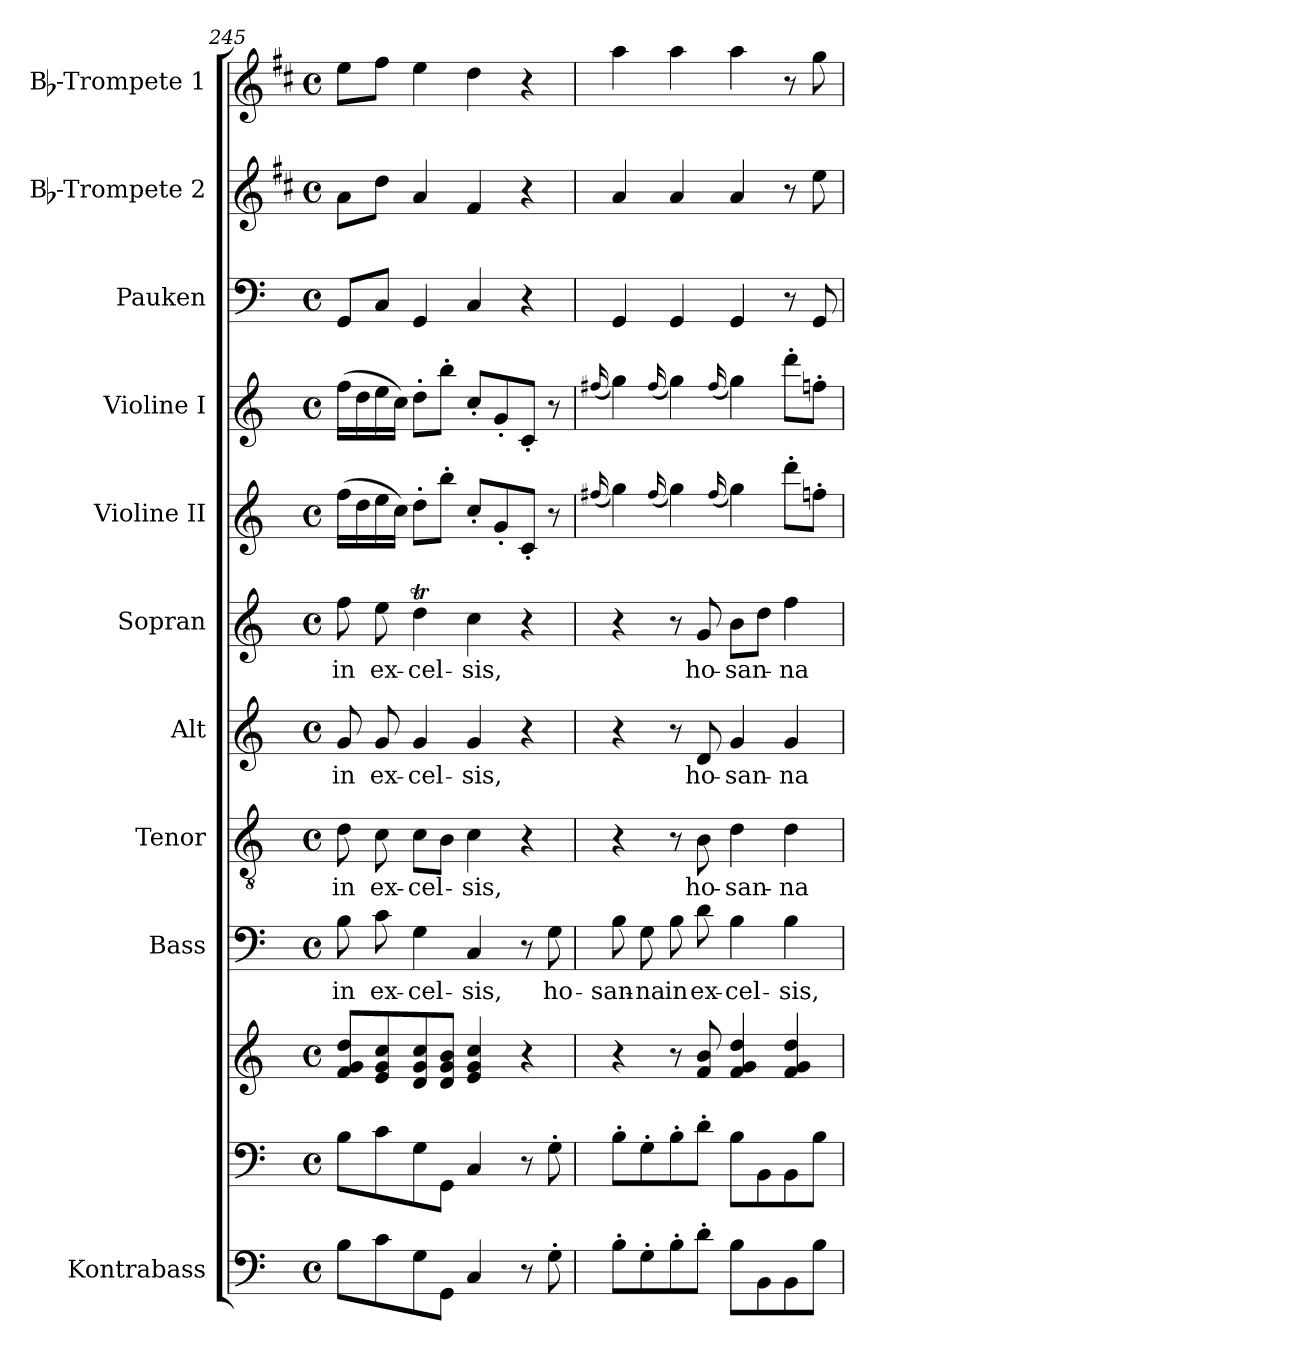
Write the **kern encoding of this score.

**kern	**kern	**kern	**kern	**text	**kern	**text	**kern	**text	**kern	**text	**kern	**kern	**kern	**kern	**kern
*part11	*part10	*part10	*part9	*part9	*part8	*part8	*part7	*part7	*part6	*part6	*part5	*part4	*part3	*part2	*part1
*staff12	*staff11	*staff10	*staff9	*staff9	*staff8	*staff8	*staff7	*staff7	*staff6	*staff6	*staff5	*staff4	*staff3	*staff2	*staff1
*I"Kontrabass	*	*	*I"Bass	*	*I"Tenor	*	*I"Alt	*	*I"Sopran	*	*I"Violine II	*I"Violine I	*I"Pauken	*I"Bb-Trompete 2	*I"Bb-Trompete 1
*I'Kb.	*	*	*I'B.	*	*I'T.	*	*I'A.	*	*I'S.	*	*I'Vl. II	*I'Vl. I	*I'Pk.	*I'Bb Trp. 2	*I'Bb Trp. 1
*clefF4	*clefF4	*clefG2	*clefF4	*	*clefGv2	*	*clefG2	*	*clefG2	*	*clefG2	*clefG2	*clefF4	*clefG2	*clefG2
*ITrd7c12	*	*	*	*	*	*	*	*	*	*	*	*	*	*ITrd1c2	*ITrd1c2
*k[]	*k[]	*k[]	*k[]	*	*k[]	*	*k[]	*	*k[]	*	*k[]	*k[]	*k[]	*k[]	*k[]
*C:	*C:	*C:	*C:	*	*C:	*	*C:	*	*C:	*	*C:	*C:	*C:	*C:	*C:
*M4/4	*M4/4	*M4/4	*M4/4	*	*M4/4	*	*M4/4	*	*M4/4	*	*M4/4	*M4/4	*M4/4	*M4/4	*M4/4
*met(c)	*met(c)	*met(c)	*met(c)	*	*met(c)	*	*met(c)	*	*met(c)	*	*met(c)	*met(c)	*met(c)	*met(c)	*met(c)
=245	=245	=245	=245	=245	=245	=245	=245	=245	=245	=245	=245	=245	=245	=245	=245
!	!	!	!	!LO:LY:b	!	!LO:LY:b	!	!LO:LY:b	!	!LO:LY:b	!	!	!	!	!
8BB\L	8B\L	8f/ 8g/ 8dd/L	8B\	in	8d\	in	8g/	in	8ff\	in	(>16ff\LL	(>16ff\LL	8GG/L	8g\L	8dd\L
.	.	.	.	.	.	.	.	.	.	.	16dd\	16dd\	.	.	.
!	!	!	!	!LO:LY:b	!	!LO:LY:b	!	!LO:LY:b	!	!LO:LY:b	!	!	!	!	!
8C\	8c\	8e/ 8g/ 8cc/	8c\	ex-	8c\	ex-	8g/	ex-	8ee\	ex-	16ee\	16ee\	8C/J	8cc\J	8ee\J
.	.	.	.	.	.	.	.	.	.	.	16cc\JJ)	16cc\JJ)	.	.	.
!	!	!	!	!LO:LY:b	!	!LO:LY:b	!	!LO:LY:b	!	!LO:LY:b	!	!	!	!	!
8GG\	8G\	8d/ 8g/ 8cc/	4G\	-cel-	8c\L	-cel-	4g/	-cel-	4ddT\	-cel-	8dd'>\L	8dd'>\L	4GG/	4g/	4dd\
8GGG\J	8GG\J	8d/ 8g/ 8b/J	.	.	8B\J	.	.	.	.	.	8bb'>\J	8bb'>\J	.	.	.
!	!	!	!	!LO:LY:b	!	!LO:LY:b	!	!LO:LY:b	!	!LO:LY:b	!	!	!	!	!
4CC/	4C/	4e/ 4g/ 4cc/	4C/	-sis,	4c\	-sis,	4g/	-sis,	4cc\	-sis,	8cc'</L	8cc'</L	4C/	4e/	4cc\
.	.	.	.	.	.	.	.	.	.	.	8g'</	8g'</	.	.	.
8r	8r	4r	8r	.	4r	.	4r	.	4r	.	8c'</J	8c'</J	4r	4r	4r
!	!	!	!	!LO:LY:b	!	!	!	!	!	!	!	!	!	!	!
8GG'>\	8G'>\	.	8G\	ho-	.	.	.	.	.	.	8r	8r	.	.	.
=246	=246	=246	=246	=246	=246	=246	=246	=246	=246	=246	=246	=246	=246	=246	=246
.	.	.	.	.	.	.	.	.	.	.	(<16qqff#X/	(<16qqff#X/	.	.	.
!	!	!	!	!LO:LY:b	!	!	!	!	!	!	!	!	!	!	!
8BB'>\L	8B'>\L	4r	8B\	-san-	4r	.	4r	.	4r	.	4gg\)	4gg\)	4GG/	4g/	4gg\
!	!	!	!	!LO:LY:b	!	!	!	!	!	!	!	!	!	!	!
8GG'>\	8G'>\	.	8G\	-na	.	.	.	.	.	.	.	.	.	.	.
.	.	.	.	.	.	.	.	.	.	.	(<16qqff#/	(<16qqff#/	.	.	.
!	!	!	!	!LO:LY:b	!	!	!	!	!	!	!	!	!	!	!
8BB'>\	8B'>\	8r	8B\	in	8r	.	8r	.	8r	.	4gg\)	4gg\)	4GG/	4g/	4gg\
!	!	!	!	!LO:LY:b	!	!LO:LY:b	!	!LO:LY:b	!	!LO:LY:b	!	!	!	!	!
8D'>\J	8d'>\J	8f/ 8b/	8d\	ex-	8B\	ho-	8d/	ho-	8g/	ho-	.	.	.	.	.
.	.	.	.	.	.	.	.	.	.	.	(<16qqff#/	(<16qqff#/	.	.	.
!	!	!	!	!LO:LY:b	!	!LO:LY:b	!	!LO:LY:b	!	!LO:LY:b	!	!	!	!	!
8BB\L	8B\L	4f/ 4g/ 4dd/	4B\	-cel-	4d\	-san-	4g/	-san-	8b\L	-san-	4gg\)	4gg\)	4GG/	4g/	4gg\
8BBB\	8BB\	.	.	.	.	.	.	.	8dd\J	.	.	.	.	.	.
!	!	!	!	!LO:LY:b	!	!LO:LY:b	!	!LO:LY:b	!	!LO:LY:b	!	!	!	!	!
8BBB\	8BB\	4f/ 4g/ 4dd/	4B\	-sis,	4d\	-na	4g/	-na	4ff\	-na	8ddd'>\L	8ddd'>\L	8r	8r	8r
8BB\J	8B\J	.	.	.	.	.	.	.	.	.	8ffn'>\J	8ffn'>\J	8GG/	8dd\	8ff\
=	=	=	=	=	=	=	=	=	=	=	=	=	=	=	=
*-	*-	*-	*-	*-	*-	*-	*-	*-	*-	*-	*-	*-	*-	*-	*-
